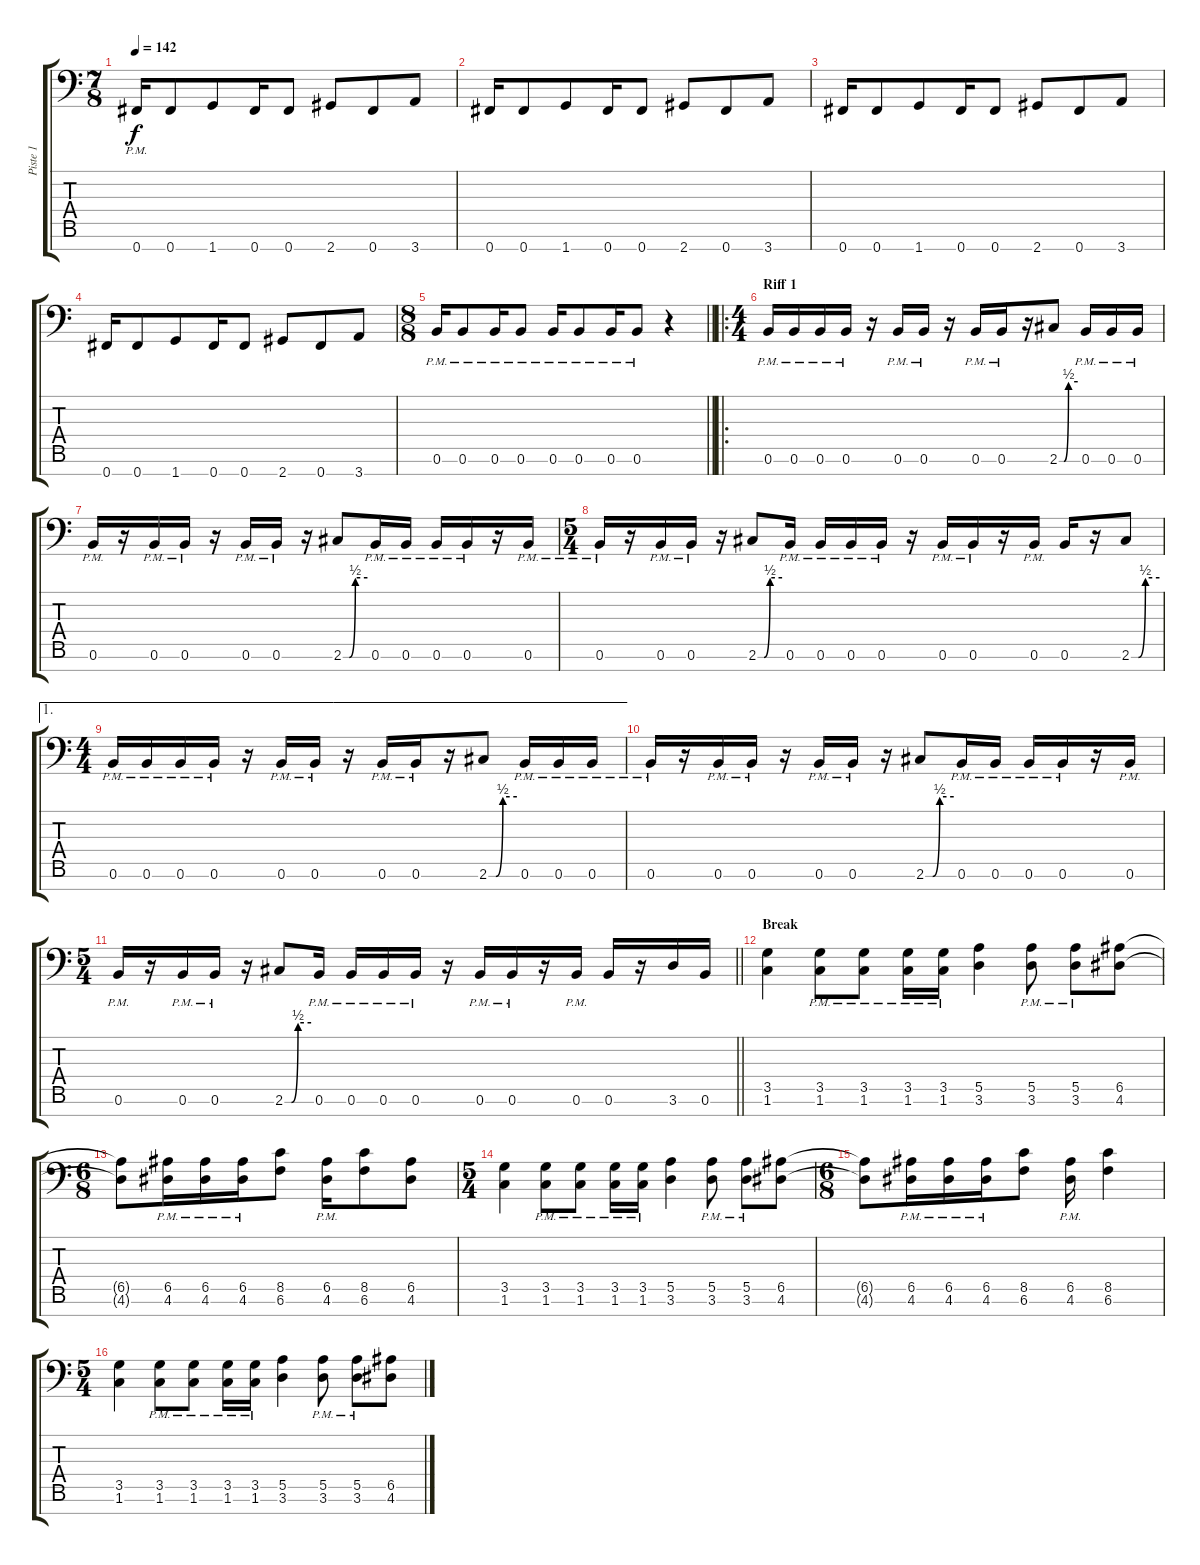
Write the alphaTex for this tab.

\track ("Piste 1" "Piste 1") {instrument distortionguitar}
\staff {score tabs}
\tuning (B3 Gb3 D3 A2 E2 B1 Gb1) {hide}
\ts (7 8)
\tempo 142
\clef f4
\ks c
0.7{pm}.16{dy f} 0.7.8 1.7.8 0.7.16 0.7.8 2.7.8 0.7.8 3.7.8 |
0.7.16 0.7.8 1.7.8 0.7.16 0.7.8 2.7.8 0.7.8 3.7.8 |
0.7.16 0.7.8 1.7.8 0.7.16 0.7.8 2.7.8 0.7.8 3.7.8 |
0.7.16 0.7.8 1.7.8 0.7.16 0.7.8 2.7.8 0.7.8 3.7.8 |
\ts (8 8)
\barLineRight lightlight
0.6{pm}.16 0.6{pm}.8 0.6{pm}.16 0.6{pm}.8 0.6{pm}.16 0.6{pm}.8 0.6{pm}.16 0.6{pm}.8 r.4 |
\ro
\ts (4 4)
\section ("" "Riff 1")
0.6{pm}.16 0.6{pm}.16 0.6{pm}.16 0.6{pm}.16 r.16 0.6{pm}.16 0.6{pm}.16 r.16 0.6{pm}.16 0.6{pm}.16 r.16 2.6{be (custom 0 0 15 0 30 2 60 2)}.8 0.6{pm}.16 0.6{pm}.16 0.6{pm}.16 |
0.6{pm}.16 r.16 0.6{pm}.16 0.6{pm}.16 r.16 0.6{pm}.16 0.6{pm}.16 r.16 2.6{be (custom 0 0 15 0 30 2 60 2)}.8 0.6{pm}.16 0.6{pm}.16 0.6{pm}.16 0.6{pm}.16 r.16 0.6{pm}.16 |
\ts (5 4)
0.6{pm}.16 r.16 0.6{pm}.16 0.6{pm}.16 r.16 2.6{be (custom 0 0 15 0 30 2 60 2)}.8 0.6{pm}.16 0.6{pm}.16 0.6{pm}.16 0.6{pm}.16 r.16 0.6{pm}.16 0.6{pm}.16 r.16 0.6{pm}.16 0.6.16 r.16 2.6{be (custom 0 0 15 0 30 2 60 2)}.8 |
\ae 1
\ts (4 4)
0.6{pm}.16 0.6{pm}.16 0.6{pm}.16 0.6{pm}.16 r.16 0.6{pm}.16 0.6{pm}.16 r.16 0.6{pm}.16 0.6{pm}.16 r.16 2.6{be (custom 0 0 15 0 30 2 60 2)}.8 0.6{pm}.16 0.6{pm}.16 0.6{pm}.16 |
0.6{pm}.16 r.16 0.6{pm}.16 0.6{pm}.16 r.16 0.6{pm}.16 0.6{pm}.16 r.16 2.6{be (custom 0 0 15 0 30 2 60 2)}.8 0.6{pm}.16 0.6{pm}.16 0.6{pm}.16 0.6{pm}.16 r.16 0.6{pm}.16 |
\ts (5 4)
\barLineRight lightlight
0.6{pm}.16 r.16 0.6{pm}.16 0.6{pm}.16 r.16 2.6{be (custom 0 0 15 0 30 2 60 2)}.8 0.6{pm}.16 0.6{pm}.16 0.6{pm}.16 0.6{pm}.16 r.16 0.6{pm}.16 0.6{pm}.16 r.16 0.6{pm}.16 0.6.16 r.16 3.6.16 0.6.16 |
\section ("" "Break")
(3.5 1.6).4 (3.5{pm} 1.6{pm}).8 (3.5{pm} 1.6{pm}).8 (3.5{pm} 1.6{pm}).16 (3.5{pm} 1.6{pm}).16 (5.5 3.6).4 (5.5{pm} 3.6{pm}).8 (5.5{pm} 3.6{pm}).8 (6.5 4.6).8 |
\ts (6 8)
(6.5{t} 4.6{t}).8 (6.5{pm} 4.6{pm}).16 (6.5{pm} 4.6{pm}).16 (6.5{pm} 4.6{pm}).16 (8.5 6.6).8 (6.5{pm} 4.6{pm}).16 (8.5 6.6).8 (6.5 4.6).8 |
\ts (5 4)
(3.5 1.6).4 (3.5{pm} 1.6{pm}).8 (3.5{pm} 1.6{pm}).8 (3.5{pm} 1.6{pm}).16 (3.5{pm} 1.6{pm}).16 (5.5 3.6).4 (5.5{pm} 3.6{pm}).8 (5.5{pm} 3.6{pm}).8 (6.5 4.6).8 |
\ts (6 8)
(6.5{t} 4.6{t}).8 (6.5{pm} 4.6{pm}).16 (6.5{pm} 4.6{pm}).16 (6.5{pm} 4.6{pm}).16 (8.5 6.6).8 (6.5{pm} 4.6{pm}).16 (8.5 6.6).4 |
\ts (5 4)
(3.5 1.6).4 (3.5{pm} 1.6{pm}).8 (3.5{pm} 1.6{pm}).8 (3.5{pm} 1.6{pm}).16 (3.5{pm} 1.6{pm}).16 (5.5 3.6).4 (5.5{pm} 3.6{pm}).8 (5.5{pm} 3.6{pm}).8 (6.5 4.6).8
